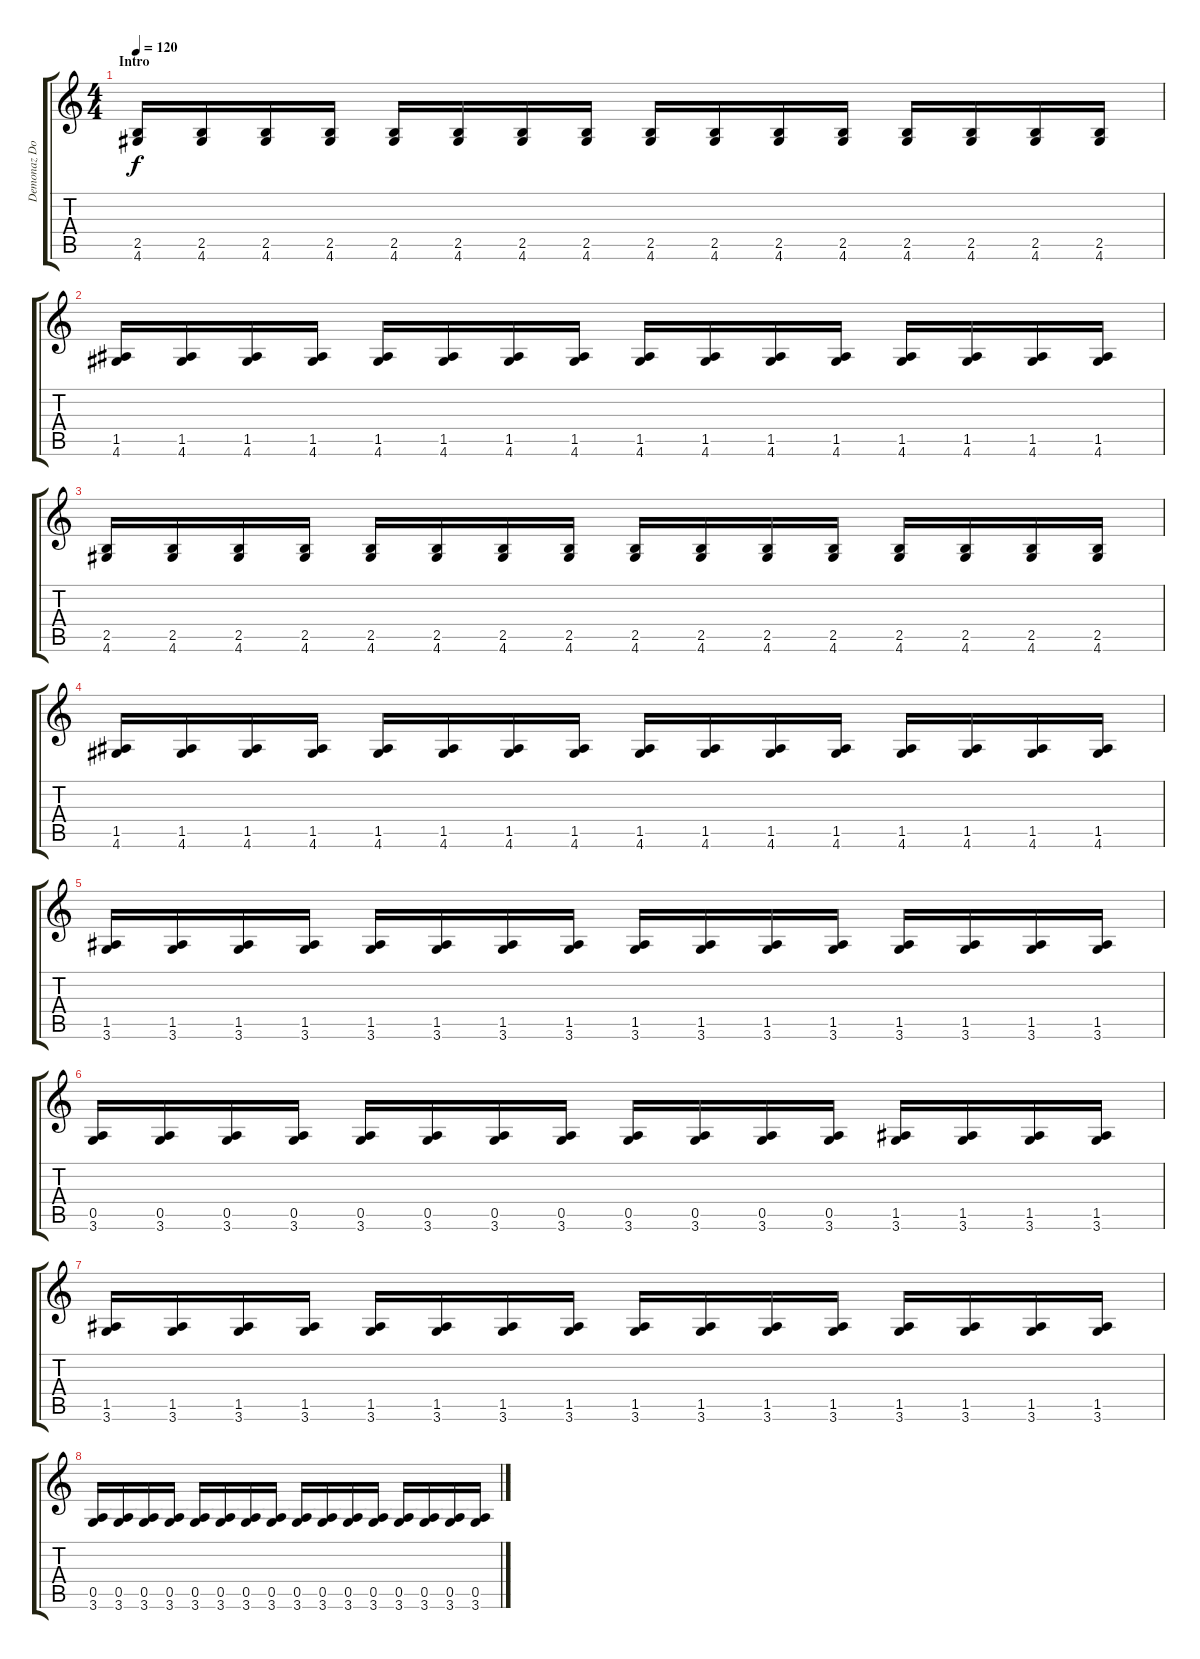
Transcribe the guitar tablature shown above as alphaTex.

\track ("Demonaz Doom Occulta" "Demonaz Do") {instrument distortionguitar}
\staff {score tabs}
\tuning (E4 B3 G3 D3 A2 E2) {hide}
\ts (4 4)
\section ("" "Intro")
\tempo 120
\tempo 152
\tempo 120
\clef g2
\ks c
(2.5 4.6).16{dy f instrument distortionguitar} (2.5 4.6).16 (2.5 4.6).16 (2.5 4.6).16 (2.5 4.6).16 (2.5 4.6).16 (2.5 4.6).16 (2.5 4.6).16 (2.5 4.6).16 (2.5 4.6).16 (2.5 4.6).16 (2.5 4.6).16 (2.5 4.6).16 (2.5 4.6).16 (2.5 4.6).16 (2.5 4.6).16 |
(1.5 4.6).16 (1.5 4.6).16 (1.5 4.6).16 (1.5 4.6).16 (1.5 4.6).16 (1.5 4.6).16 (1.5 4.6).16 (1.5 4.6).16 (1.5 4.6).16 (1.5 4.6).16 (1.5 4.6).16 (1.5 4.6).16 (1.5 4.6).16 (1.5 4.6).16 (1.5 4.6).16 (1.5 4.6).16 |
(2.5 4.6).16 (2.5 4.6).16 (2.5 4.6).16 (2.5 4.6).16 (2.5 4.6).16 (2.5 4.6).16 (2.5 4.6).16 (2.5 4.6).16 (2.5 4.6).16 (2.5 4.6).16 (2.5 4.6).16 (2.5 4.6).16 (2.5 4.6).16 (2.5 4.6).16 (2.5 4.6).16 (2.5 4.6).16 |
(1.5 4.6).16 (1.5 4.6).16 (1.5 4.6).16 (1.5 4.6).16 (1.5 4.6).16 (1.5 4.6).16 (1.5 4.6).16 (1.5 4.6).16 (1.5 4.6).16 (1.5 4.6).16 (1.5 4.6).16 (1.5 4.6).16 (1.5 4.6).16 (1.5 4.6).16 (1.5 4.6).16 (1.5 4.6).16 |
(1.5 3.6).16 (1.5 3.6).16 (1.5 3.6).16 (1.5 3.6).16 (1.5 3.6).16 (1.5 3.6).16 (1.5 3.6).16 (1.5 3.6).16 (1.5 3.6).16 (1.5 3.6).16 (1.5 3.6).16 (1.5 3.6).16 (1.5 3.6).16 (1.5 3.6).16 (1.5 3.6).16 (1.5 3.6).16 |
(0.5 3.6).16 (0.5 3.6).16 (0.5 3.6).16 (0.5 3.6).16 (0.5 3.6).16 (0.5 3.6).16 (0.5 3.6).16 (0.5 3.6).16 (0.5 3.6).16 (0.5 3.6).16 (0.5 3.6).16 (0.5 3.6).16 (1.5 3.6).16 (1.5 3.6).16 (1.5 3.6).16 (1.5 3.6).16 |
(1.5 3.6).16 (1.5 3.6).16 (1.5 3.6).16 (1.5 3.6).16 (1.5 3.6).16 (1.5 3.6).16 (1.5 3.6).16 (1.5 3.6).16 (1.5 3.6).16 (1.5 3.6).16 (1.5 3.6).16 (1.5 3.6).16 (1.5 3.6).16 (1.5 3.6).16 (1.5 3.6).16 (1.5 3.6).16 |
(0.5 3.6).16 (0.5 3.6).16 (0.5 3.6).16 (0.5 3.6).16 (0.5 3.6).16 (0.5 3.6).16 (0.5 3.6).16 (0.5 3.6).16 (0.5 3.6).16 (0.5 3.6).16 (0.5 3.6).16 (0.5 3.6).16 (0.5 3.6).16 (0.5 3.6).16 (0.5 3.6).16 (0.5 3.6).16
